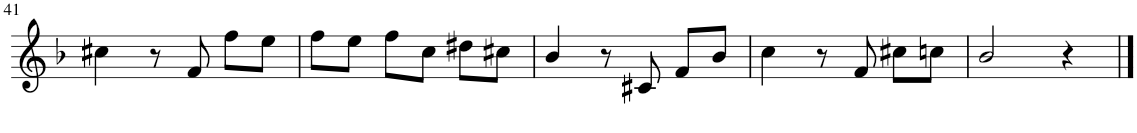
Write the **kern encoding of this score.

**kern
*part1
*staff1
*I"Harmonica
*I'Hmca
!!LO:PB:g=z
*clefG2
*k[b-]
*M3/4
=41
4cc#X\
8r
8f/
8ff\L
8ee\J
=42
8ff\L
8ee\J
8ff\L
8cc\J
8dd#X\L
8cc#X\J
=43
4b-/
8r
8c#X/
8f/L
8b-/J
=44
4cc\
8r
8f/
8cc#X\L
8ccn\J
=45
2b-/
4r
==
*-
